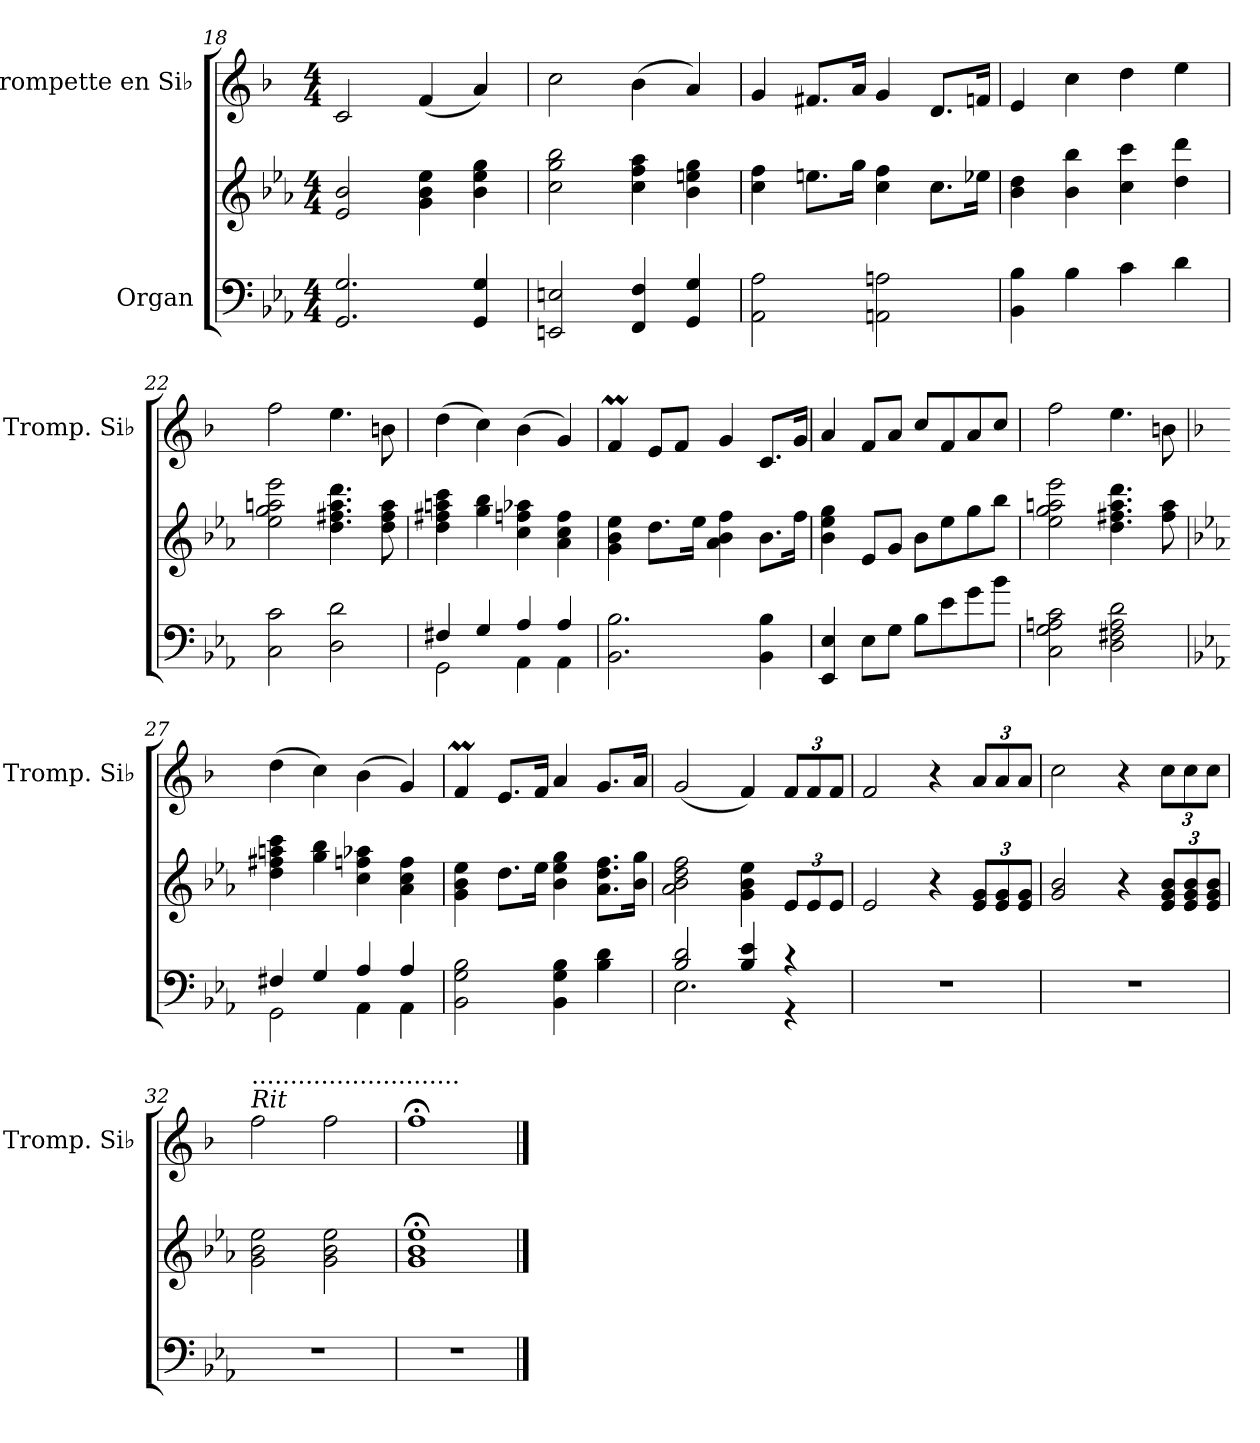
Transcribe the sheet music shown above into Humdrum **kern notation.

**kern	**kern	**kern
*part2	*part2	*part1
*staff3	*staff2	*staff1
*I"Organ	*	*I"Trompette en Si♭
*	*	*I'Tromp. Si♭
!!LO:LB:g=z
*clefF4	*clefG2	*clefG2
*	*	*ITrd1c2
*k[b-e-a-]	*k[b-e-a-]	*k[b-e-a-]
*M4/4	*M4/4	*M4/4
=18	=18	=18
2.GG/ 2.G/	2e-/ 2b-/	2B-/
.	4g\ 4b-\ 4ee-\	(4e-/
4GG/ 4G/	4b-\ 4ee-\ 4gg\	4g/)
=19	=19	=19
2EEn/ 2En/	2cc\ 2gg\ 2bb-\	2b-\
4FF/ 4F/	4cc\ 4ff\ 4aa-\	(4a-\
4GG/ 4G/	4b-\ 4een\ 4gg\	4g/)
=20	=20	=20
2AA-\ 2A-\	4cc\ 4ff\	4f/
.	8.een\L	8.en/L
.	16gg\Jk	16g/Jk
2AAn\ 2An\	4cc\ 4ff\	4f/
.	8.cc\L	8.c/L
.	16ee-X\Jk	16e-X/Jk
=21	=21	=21
4BB-\ 4B-\	4b-\ 4dd\	4d/
4B-\	4b-\ 4bb-\	4b-\
4c\	4cc\ 4ccc\	4cc\
4d\	4dd\ 4ddd\	4dd\
=22	=22	=22
2C\ 2c\	2ee-\ 2gg\ 2aan\ 2eee-\	2ee-\
2D\ 2d\	4.dd\ 4.ff#X\ 4.aa\ 4.ddd\	4.dd\
.	8dd\ 8ff#\ 8aa\	8an\
=23	=23	=23
*^	*	*
4F#X/	2GG\	4dd\ 4ff#X\ 4aan\ 4ccc\	(4cc\
4G/	.	4gg\ 4bb-\	4b-\)
4A-/	4AA-\	4cc\ 4ffn\ 4aa-X\	(4a-\
4A-/	4AA-\	4a-\ 4cc\ 4ff\	4f/)
*v	*v	*	*
!!LO:PB:g=z
=24	=24	=24
2.BB-\ 2.B-\	4g\ 4b-\ 4ee-\	4e-M/
.	8.dd\L	8d/L
.	.	8e-/J
.	16ee-\Jk	.
.	4a-\ 4b-\ 4ff\	4f/
4BB-\ 4B-\	8.b-\L	8.B-/L
.	16ff\Jk	16f/Jk
=25	=25	=25
4EE-/ 4E-/	4b-\ 4ee-\ 4gg\	4g/
8E-\L	8e-/L	8e-/L
8G\J	8g/J	8g/J
8B-\L	8b-\L	8b-/L
8e-\	8ee-\	8e-/
8g\	8gg\	8g/
8b-\J	8bb-\J	8b-/J
=26	=26	=26
2C\ 2G\ 2An\ 2c\	2ee-\ 2gg\ 2aan\ 2eee-\	2ee-\
2D\ 2F#X\ 2A\ 2d\	4.dd\ 4.ff#X\ 4.aa\ 4.ddd\	4.dd\
.	8ff#\ 8aa\	8an\
=27	=27	=27
*k[b-e-a-]	*k[b-e-a-]	*k[b-e-a-]
*^	*	*
4F#X/	2GG\	4dd\ 4ff#X\ 4aan\ 4ccc\	(4cc\
4G/	.	4gg\ 4bb-\	4b-\)
4A-/	4AA-\	4cc\ 4ffn\ 4aa-X\	(4a-\
4A-/	4AA-\	4a-\ 4cc\ 4ff\	4f/)
*v	*v	*	*
=28	=28	=28
2BB-\ 2G\ 2B-\	4g\ 4b-\ 4ee-\	4e-M/
.	8.dd\L	8.d/L
.	16ee-\Jk	16e-/Jk
4BB-\ 4G\ 4B-\	4b-\ 4ee-\ 4gg\	4g/
4B-\ 4d\	8.a-\ 8.dd\ 8.ff\L	8.f/L
.	16b-\ 16gg\Jk	16g/Jk
!!LO:LB:g=z
=29	=29	=29
*^	*	*
2B-/ 2d/	2.E-\	2a-\ 2b-\ 2dd\ 2ff\	(2f/
4B-/ 4e-/	.	4g\ 4b-\ 4ee-\	4e-/)
*	*	*Xbrackettup	*Xbrackettup
4r	4r	12e-/L	12e-/L
.	.	12e-/	12e-/
.	.	12e-/J	12e-/J
*v	*v	*	*
=30	=30	=30
1r	2e-/	2e-/
.	4r	4r
.	12e-/ 12g/L	12g/L
.	12e-/ 12g/	12g/
.	12e-/ 12g/J	12g/J
=31	=31	=31
1r	2g/ 2b-/	2b-\
.	4r	4r
.	12e-/ 12g/ 12b-/L	12b-\L
.	12e-/ 12g/ 12b-/	12b-\
.	12e-/ 12g/ 12b-/J	12b-\J
=32	=32	=32
*	*	*MM105
!	!	!LO:TX:a:i:t=Rit
!	!	!LO:TX:a:t=...........................
1r	2g\ 2b-\ 2ee-\	2ee-\
.	2g\ 2b-\ 2ee-\	2ee-\
=33	=33	=33
1r	1g;< 1b-;< 1ee-;<	1ee-;<
==	==	==
*-	*-	*-
